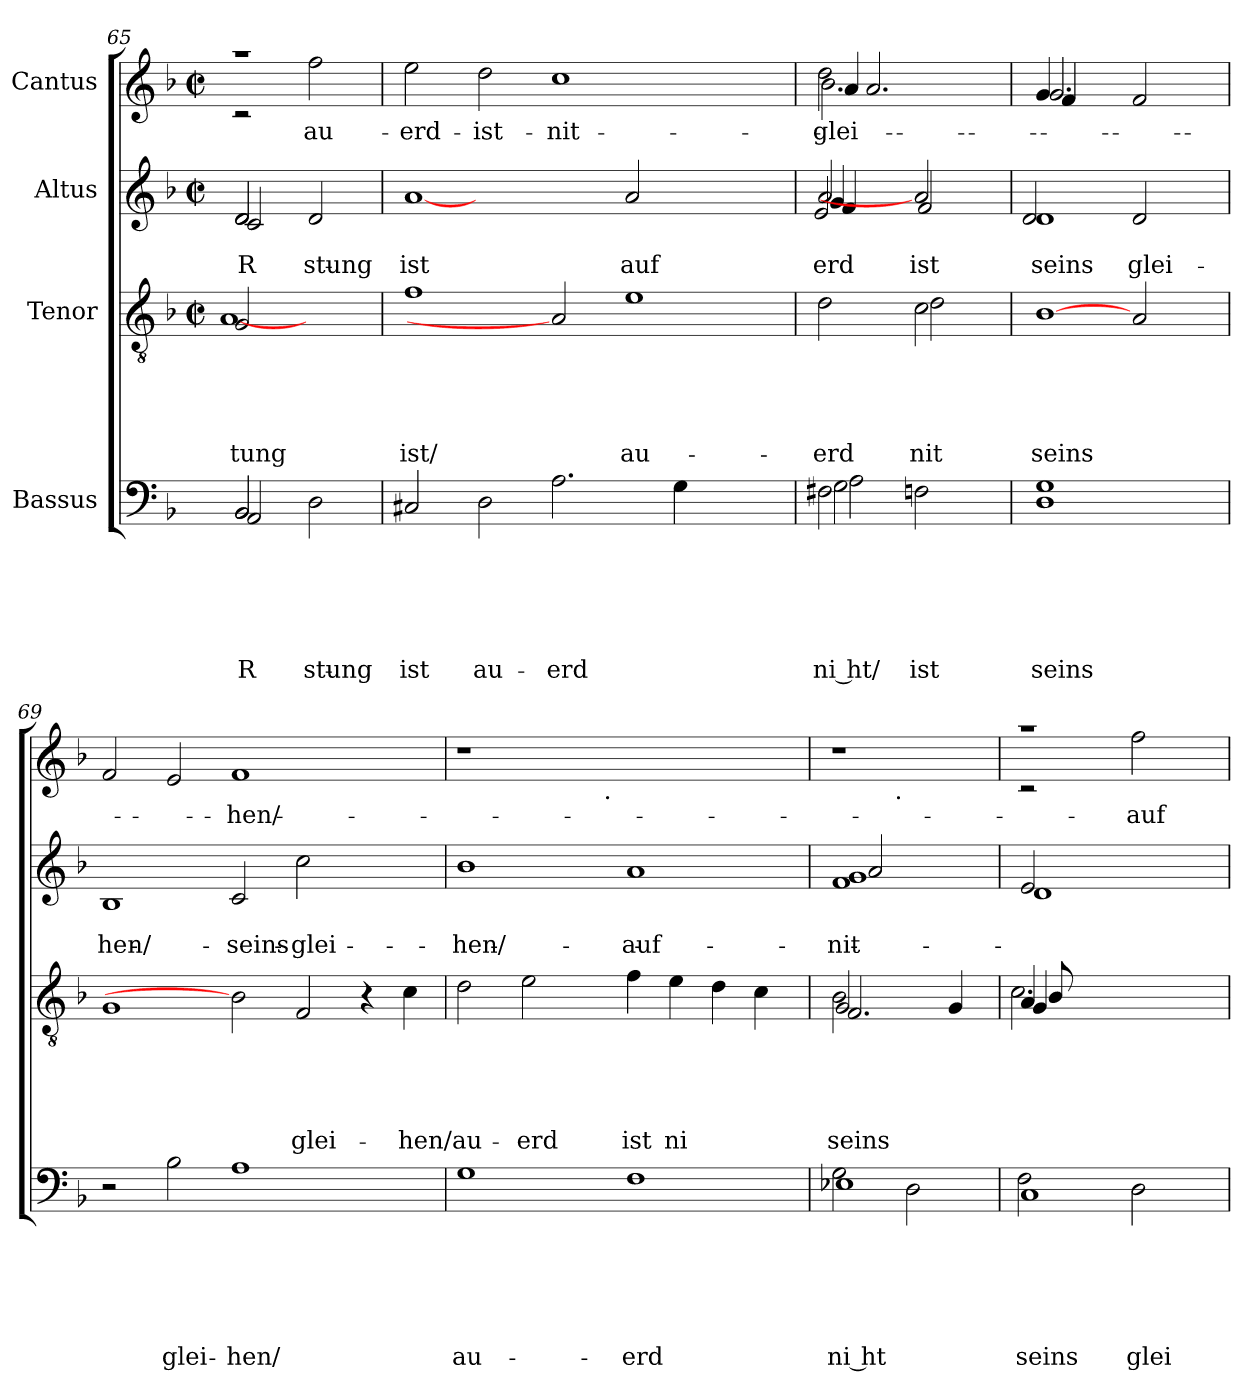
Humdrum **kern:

**kern	**text	**text	**text	**text	**text	**text	**kern	**text	**text	**text	**text	**text	**kern	**text	**text	**kern	**text
*part4	*part4	*part4	*part4	*part4	*part4	*part4	*part3	*part3	*part3	*part3	*part3	*part3	*part2	*part2	*part2	*part1	*part1
*staff4	*staff4	*staff4	*staff4	*staff4	*staff4	*staff4	*staff3	*staff3	*staff3	*staff3	*staff3	*staff3	*staff2	*staff2	*staff2	*staff1	*staff1
*I"Bassus	*	*	*	*	*	*	*I"Tenor	*	*	*	*	*	*I"Altus	*	*	*I"Cantus	*
*clefF4	*	*	*	*	*	*	*clefGv2	*	*	*	*	*	*clefG2	*	*	*clefG2	*
*k[b-]	*	*	*	*	*	*	*k[b-]	*	*	*	*	*	*k[b-]	*	*	*k[b-]	*
*F:	*	*	*	*	*	*	*F:	*	*	*	*	*	*F:	*	*	*F:	*
*	*	*	*	*	*	*	*M2/2	*	*	*	*	*	*M2/2	*	*	*M2/2	*
*	*	*	*	*	*	*	*met(c|)	*	*	*	*	*	*met(c|)	*	*	*met(c|)	*
=65	=65	=65	=65	=65	=65	=65	=65	=65	=65	=65	=65	=65	=65	=65	=65	=65	=65
*^	*	*	*	*	*	*	*	*	*	*	*	*	*	*	*	*	*
!	!	!	!	!	!	!	!LO:LY:b	!	!	!	!	!	!	!	!	!	!	!
*	*^	*	*	*	*	*	*	*	*	*	*	*	*	*	*	*	*	*
!	!	!	!	!	!	!	!	!LO:LY:b	!	!	!	!	!	!LO:LY:b	!	!	!	!	!
*	*	*	*	*	*	*	*	*	*^	*	*	*	*	*	*	*	*	*	*
!	!	!	!	!	!	!	!	!	!	!	!	!	!	!	!LO:LY:b	!	!	!LO:LY:b	!	!
*	*	*	*	*	*	*	*	*	*	*	*	*	*	*	*	*^	*	*	*	*
*	*	*	*	*	*	*	*	*	*	*	*	*	*	*	*	*	*^	*	*	*	*
!	!	!	!	!	!	!	!	!	!	!	!	!	!	!	!	!	!	!	!	!LO:LY:b	!	!
*	*	*	*	*	*	*	*	*	*	*	*	*	*	*	*	*	*	*	*	*	*^	*
2BB-/	2BB-/	2AA/	.	.	.	.	.	R-	2G/	[1A	.	.	.	.	-tung	2d/	2d/	2c/	.	R-	1raa	2rc	.
!	!	!	!	!	!	!	!	!LO:LY:b	!	!	!	!	!	!	!	!	!	!	!	!LO:LY:b	!	!	!LO:LY:b
2ryy	2ryy	2D\	.	.	.	.	.	-stung	2ryy	.	.	.	.	.	.	2ryy	2ryy	2d/	.	-stung	.	2ff\	au-
*	*	*	*	*	*	*	*	*	*v	*v	*	*	*	*	*	*	*	*	*	*	*	*	*
=66	=66	=66	=66	=66	=66	=66	=66	=66	=66	=66	=66	=66	=66	=66	=66	=66	=66	=66	=66	=66	=66	=66
!	!	!	!	!	!	!	!	!LO:LY:b	!	!	!	!	!	!LO:LY:b	!	!	!	!	!LO:LY:b	!	!	!LO:LY:b
*	*	*	*	*	*	*	*	*	*	*	*	*	*	*	*v	*v	*v	*	*	*	*	*
*v	*v	*v	*	*	*	*	*	*	*	*	*	*	*	*	*	*	*	*v	*v	*
2C#X/	.	.	.	.	.	ist	1f	.	.	.	.	ist/	[1a	.	ist	2ee\	-erd
!	!	!	!	!	!	!LO:LY:b	!	!	!	!	!	!	!	!	!	!	!LO:LY:b
2D\	.	.	.	.	.	au-	.	.	.	.	.	.	.	.	.	2dd\	ist
!	!	!	!	!	!	!LO:LY:b	!	!	!	!	!	!	!	!	!	!	!LO:LY:b
2.A\	.	.	.	.	.	-erd	2A]	.	.	.	.	.	2ryy	.	.	1cc	nit
!	!	!	!	!	!	!	!	!	!	!	!	!LO:LY:b	!	!	!LO:LY:b	!	!
.	.	.	.	.	.	.	1e	.	.	.	.	au-	2a/	.	auf	.	.
4G\	.	.	.	.	.	.	.	.	.	.	.	.	.	.	.	.	.
2ryy	.	.	.	.	.	.	.	.	.	.	.	.	2ryy	.	.	2ryy	.
=67	=67	=67	=67	=67	=67	=67	=67	=67	=67	=67	=67	=67	=67	=67	=67	=67	=67
*^	*	*	*	*	*	*	*	*	*	*	*	*	*	*	*	*	*
!	!	!	!	!	!	!	!LO:LY:b	!	!	!	!	!	!	!	!	!	!	!
*	*^	*	*	*	*	*	*	*	*	*	*	*	*	*	*	*	*	*
!	!	!	!	!	!	!	!	!LO:LY:b:rj	!	!	!	!	!	!LO:LY:b	!	!	!LO:LY:b	!	!LO:LY:b
*	*	*	*	*	*	*	*	*	*^	*	*	*	*	*	*^	*	*	*^	*
*	*	*	*	*	*	*	*	*	*	*	*	*	*	*	*	*	*^	*	*	*	*	*
*	*	*	*	*	*	*	*	*	*	*	*	*	*	*	*	*	*	*^	*	*	*	*	*
!	!	!	!	!	!	!	!	!	!	!	!	!	!	!	!	!	!	!	!	!	!	!	!	!LO:LY:b
*	*	*	*	*	*	*	*	*	*	*	*	*	*	*	*	*	*	*	*	*	*	*	*^	*
2F#X\	2G\	2A\	.	.	.	.	.	ni ht/	2d\	2ryy	.	.	.	.	-erd	2a/	4g/	4f/	2e/	.	erd	2dd\	2.b-\	4a/	glei-
.	.	.	.	.	.	.	.	.	.	.	.	.	.	.	.	.	2.ryy	2.ryy	.	.	.	.	.	2.a/	.
!	!	!	!	!	!	!	!	!LO:LY:b	!	!	!	!	!	!	!LO:LY:b	!	!	!	!	!	!	!	!	!	!
!	!	!	!	!	!	!	!	!	!	!	!	!	!	!	!LO:LY:b	!	!	!	!	!	!LO:LY:b	!	!	!	!
2ryy	2ryy	2Fn\	.	.	.	.	.	ist	2c\	2d\	.	.	.	.	nit	2a]	.	.	2f/	.	ist	2ryy	.	.	.
.	.	.	.	.	.	.	.	.	.	.	.	.	.	.	.	.	.	.	.	.	.	.	4ryy	.	.
*v	*v	*v	*	*	*	*	*	*	*	*	*	*	*	*	*	*v	*v	*v	*v	*	*	*	*	*	*
=68	=68	=68	=68	=68	=68	=68	=68	=68	=68	=68	=68	=68	=68	=68	=68	=68	=68	=68	=68	=68
!	!	!	!	!	!	!LO:LY:b	!	!	!	!	!	!	!LO:LY:b	!	!	!LO:LY:b	!	!	!	!
*	*	*	*	*	*	*	*	*	*	*	*	*	*	*^	*	*	*	*	*	*
!	!	!	!	!	!	!	!	!	!	!	!	!	!	!	!	!	!LO:LY:b	!	!	!	!
1D 1G	.	.	.	.	.	seins	[1B-	2ryy	.	.	.	.	seins	1d	2d/	.	seins	4g/	2.g/	4f/	.
.	.	.	.	.	.	.	.	.	.	.	.	.	.	.	.	.	.	2.ryy	.	4ryy	.
!	!	!	!	!	!	!	!	!	!	!	!	!	!	!	!	!	!LO:LY:b	!	!	!	!
.	.	.	.	.	.	.	.	2A/	.	.	.	.	.	.	2d/	.	glei-	.	.	[<2f/	.
.	.	.	.	.	.	.	.	.	.	.	.	.	.	.	.	.	.	.	4ryy	.	.
*	*	*	*	*	*	*	*v	*v	*	*	*	*	*	*	*	*	*	*	*v	*v	*
*	*	*	*	*	*	*	*	*	*	*	*	*	*v	*v	*	*	*	*	*
!!LO:LB:g=z
=69	=69	=69	=69	=69	=69	=69	=69	=69	=69	=69	=69	=69	=69	=69	=69	=69	=69	=69
!	!	!	!	!	!	!	!	!	!	!	!	!	!	!	!	!LO:TX:a:t="2	!	!
!	!	!	!	!	!	!	!	!	!	!	!	!	!	!	!LO:LY:b	!	!	!
*	*	*	*	*	*	*	*	*	*	*	*	*	*	*	*	*v	*v	*
2r	.	.	.	.	.	.	1G	.	.	.	.	.	1B-	.	-hen/	2f/	.
!	!	!	!	!	!	!LO:LY:b	!	!	!	!	!	!	!	!	!	!	!
2B-\	.	.	.	.	.	glei-	.	.	.	.	.	.	.	.	.	2e/	.
!	!	!	!	!	!	!LO:LY:b	!	!	!	!	!	!	!	!	!LO:LY:b	!	!LO:LY:b
1A	.	.	.	.	.	-hen/	2B-]	.	.	.	.	.	2c/	.	seins	1f	-hen/
!	!	!	!	!	!	!	!	!	!	!	!	!LO:LY:b	!	!	!LO:LY:b	!	!
.	.	.	.	.	.	.	2F/	.	.	.	.	glei-	2cc\	.	glei-	.	.
2ryy	.	.	.	.	.	.	4r	.	.	.	.	.	2ryy	.	.	2ryy	.
!	!	!	!	!	!	!	!	!	!	!	!	!LO:LY:b	!	!	!	!	!
.	.	.	.	.	.	.	4c\	.	.	.	.	-hen/	.	.	.	.	.
=70	=70	=70	=70	=70	=70	=70	=70	=70	=70	=70	=70	=70	=70	=70	=70	=70	=70
!	!	!	!	!	!	!LO:LY:b	!	!	!	!	!	!LO:LY:b	!	!	!LO:LY:b	!	!
*	*	*	*	*	*	*	*	*	*	*	*	*	*	*	*	*^	*
1G	.	.	.	.	.	au-	2d\	.	.	.	.	au-	1b-	.	-hen/	1r	2ryy	.
!	!	!	!	!	!	!	!	!	!	!	!	!LO:LY:b	!	!	!	!	!	!
.	.	.	.	.	.	.	2e\	.	.	.	.	-erd	.	.	.	.	4ryy	.
.	.	.	.	.	.	.	.	.	.	.	.	.	.	.	.	.	8ryy	.
.	.	.	.	.	.	.	.	.	.	.	.	.	.	.	.	.	32ryy	.
!	!	!	!	!	!	!	!	!	!	!	!	!	!	!	!	!	!LO:TX:b:t=.	!
.	.	.	.	.	.	.	.	.	.	.	.	.	.	.	.	.	1ryy	.
!	!	!	!	!	!	!LO:LY:b:rj	!	!	!	!	!	!LO:LY:b	!	!	!LO:LY:b	!	!	!
1F	.	.	.	.	.	-erd	4f\	.	.	.	.	ist	1a	.	auf	1ryy	.	.
!	!	!	!	!	!	!	!	!	!	!	!	!LO:LY:b:rj	!	!	!	!	!	!
.	.	.	.	.	.	.	4e\	.	.	.	.	ni	.	.	.	.	.	.
.	.	.	.	.	.	.	4d\	.	.	.	.	.	.	.	.	.	.	.
.	.	.	.	.	.	.	4c\	.	.	.	.	.	.	.	.	.	.	.
.	.	.	.	.	.	.	.	.	.	.	.	.	.	.	.	.	16.ryy	.
=71	=71	=71	=71	=71	=71	=71	=71	=71	=71	=71	=71	=71	=71	=71	=71	=71	=71	=71
!	!	!	!	!	!	!LO:LY:b	!	!	!	!	!	!	!	!	!	!	!	!
*^	*	*	*	*	*	*	*	*	*	*	*	*	*	*	*	*	*	*
!	!	!	!	!	!	!	!LO:LY:b	!	!	!	!	!	!LO:LY:b	!	!	!	!	!	!
*	*	*	*	*	*	*	*	*^	*	*	*	*	*	*	*	*	*	*	*
*	*	*	*	*	*	*	*	*	*^	*	*	*	*	*	*	*	*	*	*	*
!	!	!	!	!	!	!	!	!	!	!	!	!	!	!	!LO:LY:b	!	!	!LO:LY:b	!	!	!
*	*	*	*	*	*	*	*	*	*	*	*	*	*	*	*	*^	*	*	*	*	*
!	!	!	!	!	!	!	!	!	!	!	!	!	!	!	!	!	!	!	!LO:LY:b	!	!	!
2G\	1E-X	.	.	.	.	.	ni ht	2B-\	2G/	2.F/	.	.	.	.	seins	1f 1g	2a/	.	nit	1r	4...ryy	.
!	!	!	!	!	!	!	!	!	!	!	!	!	!	!	!	!	!	!	!	!	!LO:TX:b:t=.	!
.	.	.	.	.	.	.	.	.	.	.	.	.	.	.	.	.	.	.	.	.	2ryy	.
2D\	.	.	.	.	.	.	.	2ryy	2ryy	.	.	.	.	.	.	.	2ryy	.	.	.	.	.
.	.	.	.	.	.	.	.	.	.	4G/	.	.	.	.	.	.	.	.	.	.	.	.
.	.	.	.	.	.	.	.	.	.	.	.	.	.	.	.	.	.	.	.	.	32ryy	.
=72	=72	=72	=72	=72	=72	=72	=72	=72	=72	=72	=72	=72	=72	=72	=72	=72	=72	=72	=72	=72	=72	=72
!	!	!	!	!	!	!	!LO:LY:b	!	!	!	!	!	!	!	!	!	!	!	!	!	!	!
*	*	*	*	*	*	*	*	*	*	*^	*	*	*	*	*	*	*	*	*	*	*	*
1C	2F\	.	.	.	.	.	seins	4A/	4G/	2.c\	8B-/	.	.	.	.	.	2e/	1d	.	.	1raa	2rc	.
.	.	.	.	.	.	.	.	.	.	.	4ryy	.	.	.	.	.	.	.	.	.	.	.	.
.	.	.	.	.	.	.	.	4ryy	4ryy	.	.	.	.	.	.	.	.	.	.	.	.	.	.
.	.	.	.	.	.	.	.	.	.	.	2ryy	.	.	.	.	.	.	.	.	.	.	.	.
!	!	!	!	!	!	!	!LO:LY:b	!	!	!	!	!	!	!	!	!	!	!	!	!	!	!	!LO:LY:b
.	2D\	.	.	.	.	.	glei-	2ryy	2ryy	.	.	.	.	.	.	.	2ryy	.	.	.	.	2ff\	auf
.	.	.	.	.	.	.	.	.	.	4ryy	.	.	.	.	.	.	.	.	.	.	.	.	.
.	.	.	.	.	.	.	.	.	.	.	8ryy	.	.	.	.	.	.	.	.	.	.	.	.
*v	*v	*	*	*	*	*	*	*	*	*	*	*	*	*	*	*	*v	*v	*	*	*v	*v	*
*	*	*	*	*	*	*	*v	*v	*v	*v	*	*	*	*	*	*	*	*	*	*
=	=	=	=	=	=	=	=	=	=	=	=	=	=	=	=	=	=
*-	*-	*-	*-	*-	*-	*-	*-	*-	*-	*-	*-	*-	*-	*-	*-	*-	*-
